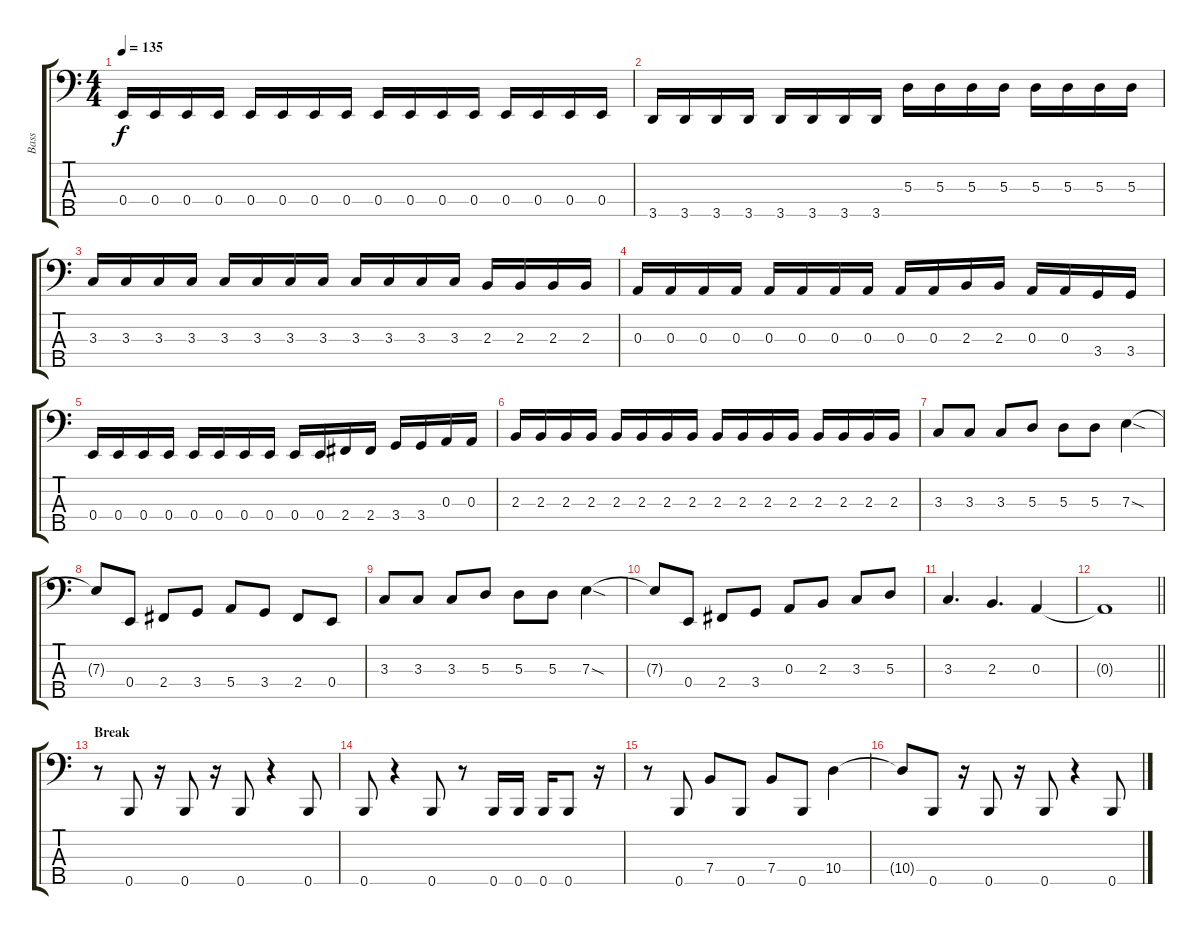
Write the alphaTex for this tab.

\track ("Bass" "Bass") {instrument electricbassfinger}
\staff {score tabs}
\tuning (G2 D2 A1 E1 B0) {hide}
\ts (4 4)
\tempo 135
\clef f4
\ks c
0.4.16{dy f} 0.4.16 0.4.16 0.4.16 0.4.16 0.4.16 0.4.16 0.4.16 0.4.16 0.4.16 0.4.16 0.4.16 0.4.16 0.4.16 0.4.16 0.4.16 |
3.5.16 3.5.16 3.5.16 3.5.16 3.5.16 3.5.16 3.5.16 3.5.16 5.3.16 5.3.16 5.3.16 5.3.16 5.3.16 5.3.16 5.3.16 5.3.16 |
3.3.16 3.3.16 3.3.16 3.3.16 3.3.16 3.3.16 3.3.16 3.3.16 3.3.16 3.3.16 3.3.16 3.3.16 2.3.16 2.3.16 2.3.16 2.3.16 |
0.3.16 0.3.16 0.3.16 0.3.16 0.3.16 0.3.16 0.3.16 0.3.16 0.3.16 0.3.16 2.3.16 2.3.16 0.3.16 0.3.16 3.4.16 3.4.16 |
0.4.16 0.4.16 0.4.16 0.4.16 0.4.16 0.4.16 0.4.16 0.4.16 0.4.16 0.4.16 2.4.16 2.4.16 3.4.16 3.4.16 0.3.16 0.3.16 |
2.3.16 2.3.16 2.3.16 2.3.16 2.3.16 2.3.16 2.3.16 2.3.16 2.3.16 2.3.16 2.3.16 2.3.16 2.3.16 2.3.16 2.3.16 2.3.16 |
3.3.8 3.3.8 3.3.8 5.3.8 5.3.8 5.3.8 7.3{sod}.4 |
7.3{t}.8 0.4.8 2.4.8 3.4.8 5.4.8 3.4.8 2.4.8 0.4.8 |
3.3.8 3.3.8 3.3.8 5.3.8 5.3.8 5.3.8 7.3{sod}.4 |
7.3{t}.8 0.4.8 2.4.8 3.4.8 0.3.8 2.3.8 3.3.8 5.3.8 |
3.3.4{d} 2.3.4{d} 0.3.4 |
\barLineRight lightlight
0.3{t}.1 |
\section ("" "Break")
r.8 0.5.8 r.16 0.5.8 r.16 0.5.8 r.4 0.5.8 |
0.5.8 r.4 0.5.8 r.8 0.5.16 0.5.16 0.5.16 0.5.8 r.16 |
r.8 0.5.8 7.4.8 0.5.8 7.4.8 0.5.8 10.4.4 |
10.4{t}.8 0.5.8 r.16 0.5.8 r.16 0.5.8 r.4 0.5.8
